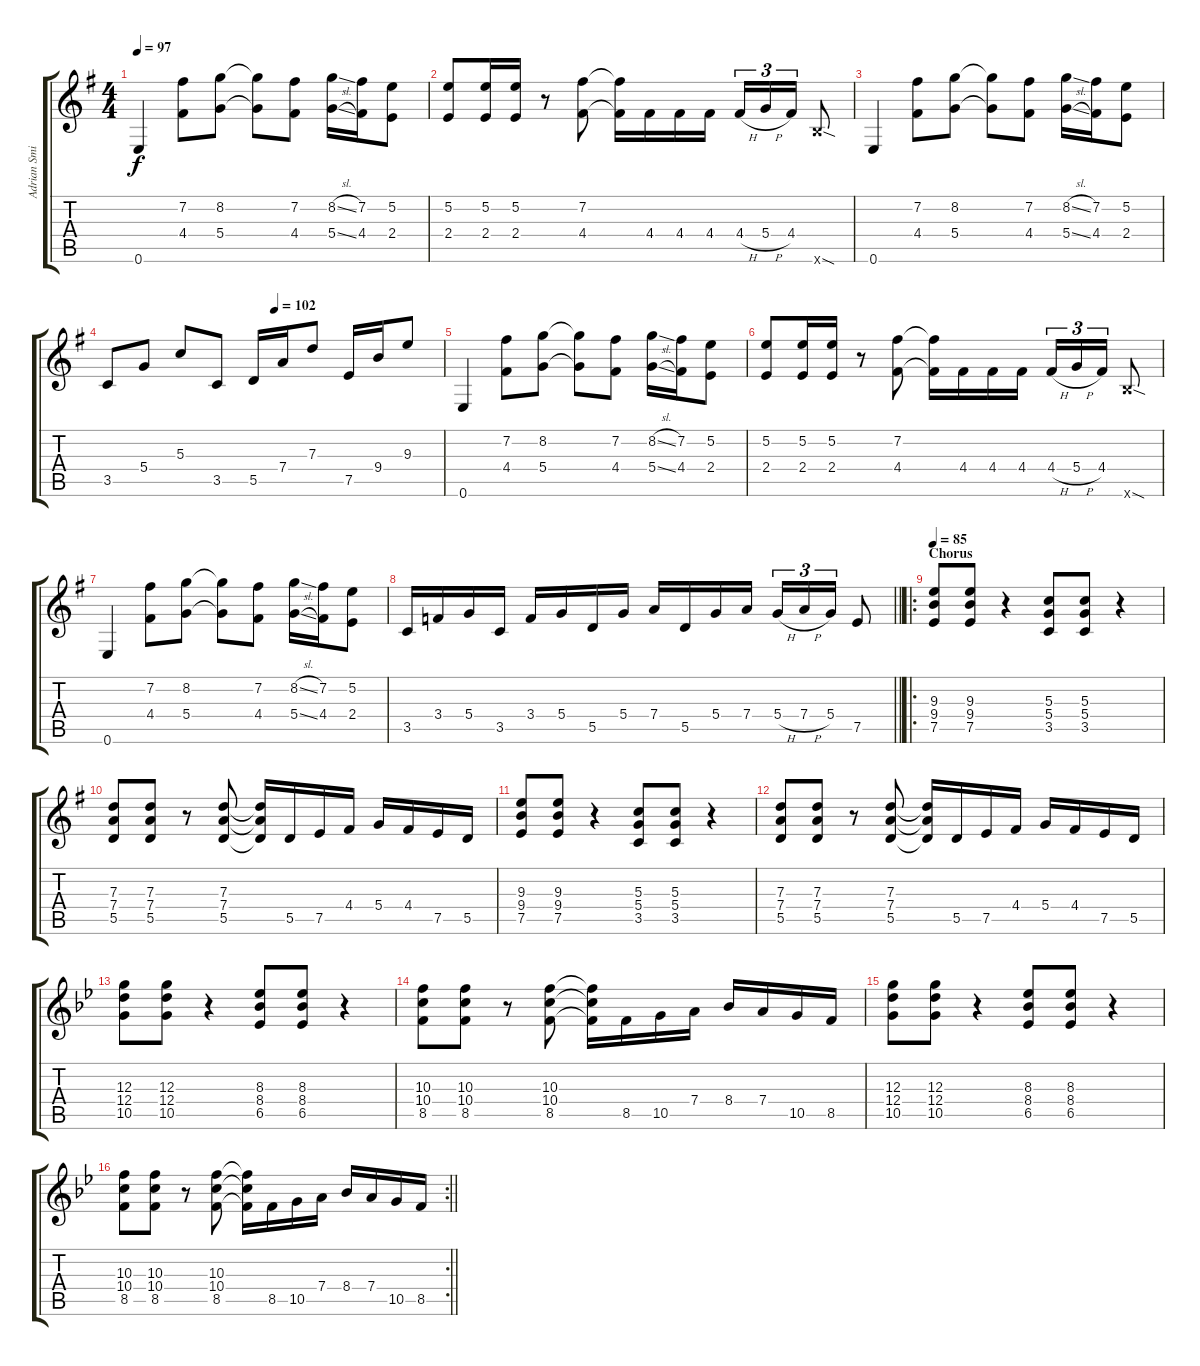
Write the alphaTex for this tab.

\track ("Adrian Smith (Guitar)" "Adrian Smi") {instrument distortionguitar}
\staff {score tabs}
\tuning (E4 B3 G3 D3 A2 E2) {hide}
\ts (4 4)
\tempo 97
\clef g2
\ks eminor
0.6.4{dy f} (7.2 4.4).8 (8.2 5.4).8 (8.2{t} 5.4{t}).8 (7.2 4.4).8 (8.2{sl} 5.4{sl}).16 (7.2 4.4).16 (5.2 2.4).8 |
(5.2 2.4).8 (5.2 2.4).16 (5.2 2.4).16 r.8 (7.2 4.4).8 (7.2{t} 4.4{t}).16 4.4.16 4.4.16 4.4.16 4.4{h}.16{tu (3 2)} 5.4{h}.16{tu (3 2)} 4.4.16{tu (3 2)} 7.6{sod x}.8 |
0.6.4 (7.2 4.4).8 (8.2 5.4).8 (8.2{t} 5.4{t}).8 (7.2 4.4).8 (8.2{sl} 5.4{sl}).16 (7.2 4.4).16 (5.2 2.4).8 |
\tempo (102 0.5)
3.5.8 5.4.8 5.3.8 3.5.8 5.5.16 7.4.16 7.3.8 7.5.16 9.4.16 9.3.8 |
0.6.4 (7.2 4.4).8 (8.2 5.4).8 (8.2{t} 5.4{t}).8 (7.2 4.4).8 (8.2{sl} 5.4{sl}).16 (7.2 4.4).16 (5.2 2.4).8 |
(5.2 2.4).8 (5.2 2.4).16 (5.2 2.4).16 r.8 (7.2 4.4).8 (7.2{t} 4.4{t}).16 4.4.16 4.4.16 4.4.16 4.4{h}.16{tu (3 2)} 5.4{h}.16{tu (3 2)} 4.4.16{tu (3 2)} 7.6{sod x}.8 |
0.6.4 (7.2 4.4).8 (8.2 5.4).8 (8.2{t} 5.4{t}).8 (7.2 4.4).8 (8.2{sl} 5.4{sl}).16 (7.2 4.4).16 (5.2 2.4).8 |
\barLineRight lightlight
3.5.16 3.4.16 5.4.16 3.5.16 3.4.16 5.4.16 5.5.16 5.4.16 7.4.16 5.5.16 5.4.16 7.4.16 5.4{h}.16{tu (3 2)} 7.4{h}.16{tu (3 2)} 5.4.16{tu (3 2)} 7.5.8 |
\ro
\section ("" "Chorus")
\tempo 85
(9.3 9.4 7.5).8 (9.3 9.4 7.5).8 r.4 (5.3 5.4 3.5).8 (5.3 5.4 3.5).8 r.4 |
(7.3 7.4 5.5).8 (7.3 7.4 5.5).8 r.8 (7.3 7.4 5.5).8 (7.3{t} 7.4{t} 5.5{t}).16 5.5.16 7.5.16 4.4.16 5.4.16 4.4.16 7.5.16 5.5.16 |
(9.3 9.4 7.5).8 (9.3 9.4 7.5).8 r.4 (5.3 5.4 3.5).8 (5.3 5.4 3.5).8 r.4 |
(7.3 7.4 5.5).8 (7.3 7.4 5.5).8 r.8 (7.3 7.4 5.5).8 (7.3{t} 7.4{t} 5.5{t}).16 5.5.16 7.5.16 4.4.16 5.4.16 4.4.16 7.5.16 5.5.16 |
\ks gminor
(12.3 12.4 10.5).8 (12.3 12.4 10.5).8 r.4 (8.3 8.4 6.5).8 (8.3 8.4 6.5).8 r.4 |
(10.3 10.4 8.5).8 (10.3 10.4 8.5).8 r.8 (10.3 10.4 8.5).8 (10.3{t} 10.4{t} 8.5{t}).16 8.5.16 10.5.16 7.4.16 8.4.16 7.4.16 10.5.16 8.5.16 |
(12.3 12.4 10.5).8 (12.3 12.4 10.5).8 r.4 (8.3 8.4 6.5).8 (8.3 8.4 6.5).8 r.4 |
\rc 2
\barLineRight lightlight
(10.3 10.4 8.5).8 (10.3 10.4 8.5).8 r.8 (10.3 10.4 8.5).8 (10.3{t} 10.4{t} 8.5{t}).16 8.5.16 10.5.16 7.4.16 8.4.16 7.4.16 10.5.16 8.5.16
